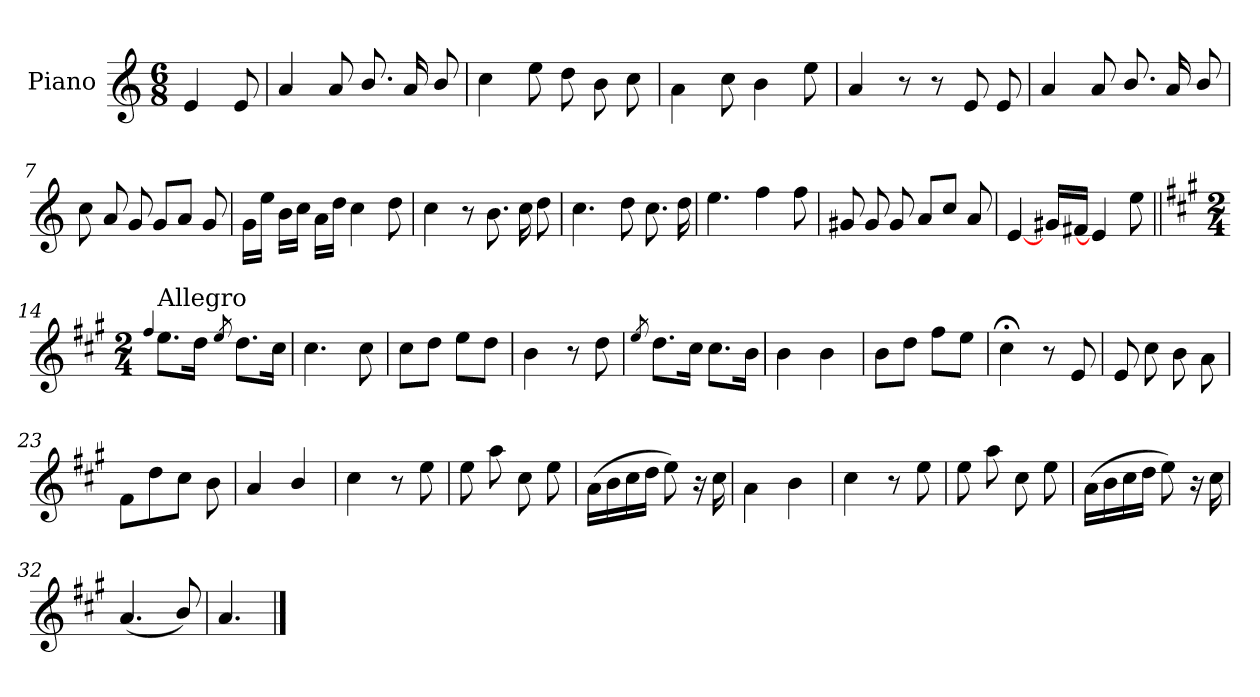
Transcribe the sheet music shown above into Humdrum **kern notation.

**kern
*part1
*staff1
*I"Piano
*I'Pno.
*clefG2
*k[]
*M6/8
=1
4e/
8e/
=2
4a/
8a/
8.b/
16a/
8b/
=3
4cc\
8ee\
8dd\
8b\
8cc\
=4
4a\
8cc\
4b\
8ee\
=5
4a/
8r
8r
8e/
8e/
!!LO:LB:g=z
=6
4a/
8a/
8.b/
16a/
8b/
=7
8cc\
8a/
8g/
8g/L
8a/J
8g/
=8
16g\LL
16ee\JJ
16b\LL
16cc\JJ
16a\LL
16dd\JJ
4cc\
8dd\
=9
4cc\
8r
8.b\
16cc\
8dd\
!!LO:LB:g=z
=10
4.cc\
8dd\
8.cc\
16dd\
=11
4.ee\
4ff\
8ff\
=12
8g#X/
8g#/
8g#/
8a/L
8cc/J
8a/
=13
[4e/
16g#X/LL
16f#X/JJ
4e/]
8ee\
=14||
*k[f#c#g#]
*M2/4
4qqff#/
!LO:TX:a:t=Allegro
8.ee\L
16dd\Jk
8qee/
8.dd\L
16cc#\Jk
!!LO:LB:g=z
=15
4.cc#\
8cc#\
=16
8cc#\L
8dd\J
8ee\L
8dd\J
=17
4b\
8r
8dd\
=18
8qee/
8.dd\L
16cc#\Jk
8.cc#\L
16b\Jk
=19
4b\
4b\
=20
8b\L
8dd\J
8ff#\L
8ee\J
=21
4cc#;<\
8r
8e/
!!LO:LB:g=z
=22
8e/
8cc#\
8b\
8a\
=23
8f#\L
8dd\
8cc#\J
8b\
=24
4a/
4b/
=25
4cc#\
8r
8ee\
=26
8ee\
8aa\
8cc#\
8ee\
=27
(>16a\LL
16b\
16cc#\
16dd\JJ
8ee\)
16r
16cc#\
!!LO:LB:g=z
=28
4a\
4b\
=29
4cc#\
8r
8ee\
=30
8ee\
8aa\
8cc#\
8ee\
=31
(>16a\LL
16b\
16cc#\
16dd\JJ
8ee\)
16r
16cc#\
=32
(<4.a/
8b/)
=33
4.a/
==
*-
